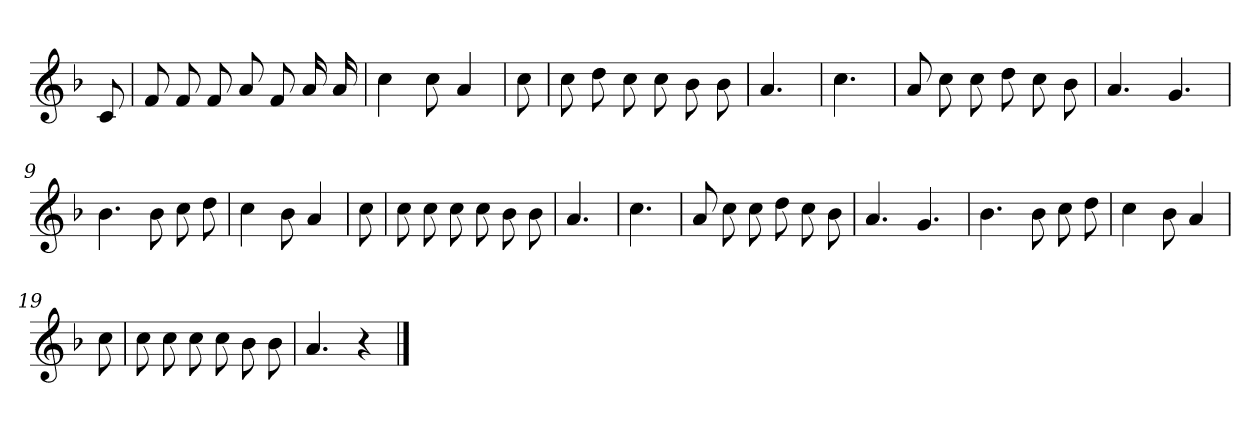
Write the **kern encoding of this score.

**kern
*part1
*staff1
*clefG2
*k[b-]
*F:
=
8c
=1
8f
8f
8f
8a
8f
16a
16a
=2
4cc
8cc
4a
=3
8cc
=4
8cc
8dd
8cc
8cc
8b-
8b-
=5
4.a
=6
4.cc
=7
8a
8cc
8cc
8dd
8cc
8b-
=8
4.a
4.g
=9
4.b-
8b-
8cc
8dd
=10
4cc
8b-
4a
=11
8cc
=12
8cc
8cc
8cc
8cc
8b-
8b-
=13
4.a
=14
4.cc
=15
8a
8cc
8cc
8dd
8cc
8b-
=16
4.a
4.g
=17
4.b-
8b-
8cc
8dd
=18
4cc
8b-
4a
=19
8cc
=20
8cc
8cc
8cc
8cc
8b-
8b-
=21
4.a
4r
==
*-
